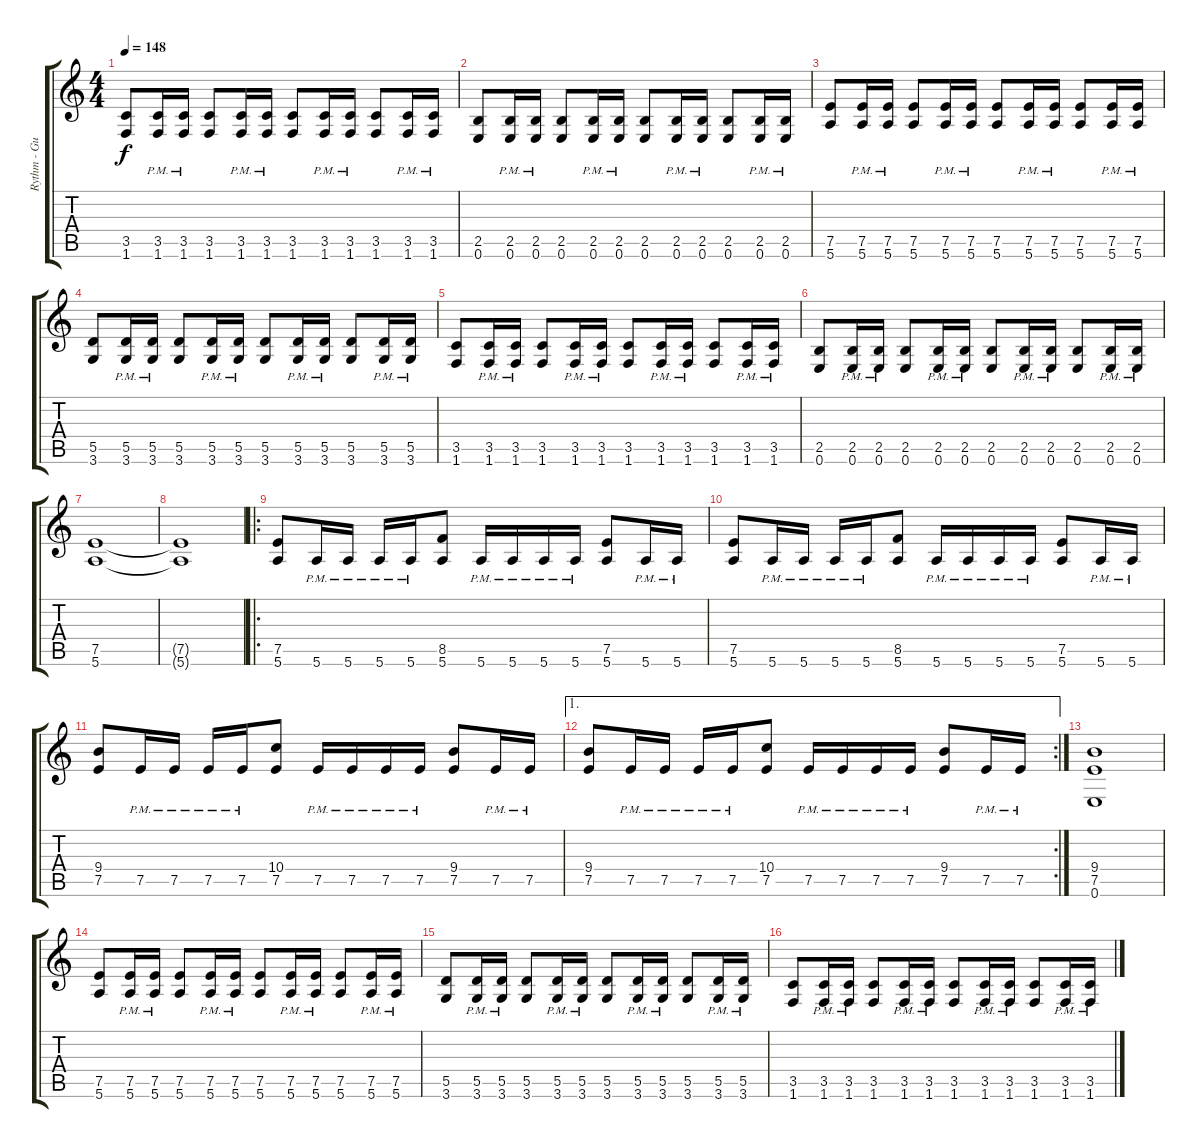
\track ("Rythm - Guitar" "Rythm - Gu") {instrument distortionguitar}
\staff {score tabs}
\tuning (E4 B3 G3 D3 A2 E2) {hide}
\ts (4 4)
\tempo 148
\clef g2
\ks c
(3.5 1.6).8{dy f} (3.5{pm} 1.6{pm}).16 (3.5{pm} 1.6{pm}).16 (3.5 1.6).8 (3.5{pm} 1.6{pm}).16 (3.5{pm} 1.6{pm}).16 (3.5 1.6).8 (3.5{pm} 1.6{pm}).16 (3.5{pm} 1.6{pm}).16 (3.5 1.6).8 (3.5{pm} 1.6{pm}).16 (3.5{pm} 1.6{pm}).16 |
(2.5 0.6).8 (2.5{pm} 0.6{pm}).16 (2.5{pm} 0.6{pm}).16 (2.5 0.6).8 (2.5{pm} 0.6{pm}).16 (2.5{pm} 0.6{pm}).16 (2.5 0.6).8 (2.5{pm} 0.6{pm}).16 (2.5{pm} 0.6{pm}).16 (2.5 0.6).8 (2.5{pm} 0.6{pm}).16 (2.5{pm} 0.6{pm}).16 |
(7.5 5.6).8{volume 10} (7.5{pm} 5.6{pm}).16 (7.5{pm} 5.6{pm}).16 (7.5 5.6).8 (7.5{pm} 5.6{pm}).16 (7.5{pm} 5.6{pm}).16 (7.5 5.6).8 (7.5{pm} 5.6{pm}).16 (7.5{pm} 5.6{pm}).16 (7.5 5.6).8 (7.5{pm} 5.6{pm}).16 (7.5{pm} 5.6{pm}).16 |
(5.5 3.6).8 (5.5{pm} 3.6{pm}).16 (5.5{pm} 3.6{pm}).16 (5.5 3.6).8 (5.5{pm} 3.6{pm}).16 (5.5{pm} 3.6{pm}).16 (5.5 3.6).8 (5.5{pm} 3.6{pm}).16 (5.5{pm} 3.6{pm}).16 (5.5 3.6).8 (5.5{pm} 3.6{pm}).16 (5.5{pm} 3.6{pm}).16 |
(3.5 1.6).8 (3.5{pm} 1.6{pm}).16 (3.5{pm} 1.6{pm}).16 (3.5 1.6).8 (3.5{pm} 1.6{pm}).16 (3.5{pm} 1.6{pm}).16 (3.5 1.6).8 (3.5{pm} 1.6{pm}).16 (3.5{pm} 1.6{pm}).16 (3.5 1.6).8 (3.5{pm} 1.6{pm}).16 (3.5{pm} 1.6{pm}).16 |
(2.5 0.6).8 (2.5{pm} 0.6{pm}).16 (2.5{pm} 0.6{pm}).16 (2.5 0.6).8 (2.5{pm} 0.6{pm}).16 (2.5{pm} 0.6{pm}).16 (2.5 0.6).8 (2.5{pm} 0.6{pm}).16 (2.5{pm} 0.6{pm}).16 (2.5 0.6).8 (2.5{pm} 0.6{pm}).16 (2.5{pm} 0.6{pm}).16 |
(7.5 5.6).1 |
(7.5{t} 5.6{t}).1 |
\ro
(7.5 5.6).8{volume 13 instrument distortionguitar} 5.6{pm}.16 5.6{pm}.16 5.6{pm}.16 5.6{pm}.16 (8.5 5.6).8 5.6{pm}.16 5.6{pm}.16 5.6{pm}.16 5.6{pm}.16 (7.5 5.6).8 5.6{pm}.16 5.6{pm}.16 |
(7.5 5.6).8 5.6{pm}.16 5.6{pm}.16 5.6{pm}.16 5.6{pm}.16 (8.5 5.6).8 5.6{pm}.16 5.6{pm}.16 5.6{pm}.16 5.6{pm}.16 (7.5 5.6).8 5.6{pm}.16 5.6{pm}.16 |
(9.4 7.5).8 7.5{pm}.16 7.5{pm}.16 7.5{pm}.16 7.5{pm}.16 (10.4 7.5).8 7.5{pm}.16 7.5{pm}.16 7.5{pm}.16 7.5{pm}.16 (9.4 7.5).8 7.5{pm}.16 7.5{pm}.16 |
\ae 1
\rc 2
(9.4 7.5).8 7.5{pm}.16 7.5{pm}.16 7.5{pm}.16 7.5{pm}.16 (10.4 7.5).8 7.5{pm}.16 7.5{pm}.16 7.5{pm}.16 7.5{pm}.16 (9.4 7.5).8 7.5{pm}.16 7.5{pm}.16 |
(9.4 7.5 0.6).1 |
(7.5 5.6).8{volume 10} (7.5{pm} 5.6{pm}).16 (7.5{pm} 5.6{pm}).16 (7.5 5.6).8 (7.5{pm} 5.6{pm}).16 (7.5{pm} 5.6{pm}).16 (7.5 5.6).8 (7.5{pm} 5.6{pm}).16 (7.5{pm} 5.6{pm}).16 (7.5 5.6).8 (7.5{pm} 5.6{pm}).16 (7.5{pm} 5.6{pm}).16 |
(5.5 3.6).8 (5.5{pm} 3.6{pm}).16 (5.5{pm} 3.6{pm}).16 (5.5 3.6).8 (5.5{pm} 3.6{pm}).16 (5.5{pm} 3.6{pm}).16 (5.5 3.6).8 (5.5{pm} 3.6{pm}).16 (5.5{pm} 3.6{pm}).16 (5.5 3.6).8 (5.5{pm} 3.6{pm}).16 (5.5{pm} 3.6{pm}).16 |
(3.5 1.6).8 (3.5{pm} 1.6{pm}).16 (3.5{pm} 1.6{pm}).16 (3.5 1.6).8 (3.5{pm} 1.6{pm}).16 (3.5{pm} 1.6{pm}).16 (3.5 1.6).8 (3.5{pm} 1.6{pm}).16 (3.5{pm} 1.6{pm}).16 (3.5 1.6).8 (3.5{pm} 1.6{pm}).16 (3.5{pm} 1.6{pm}).16
